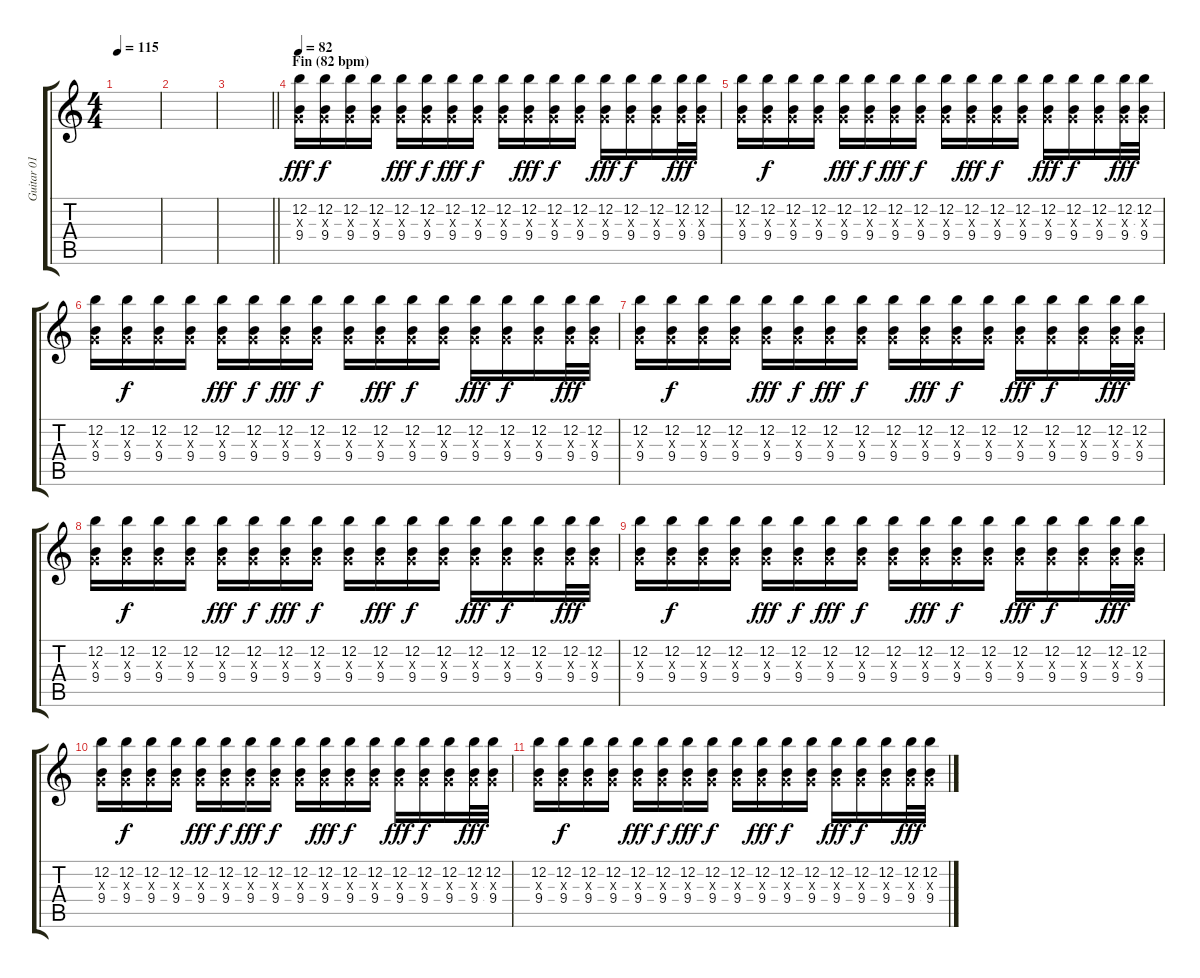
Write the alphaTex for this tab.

\track ("Guitar 01 intro (Deryck)" "Guitar 01 ") {instrument electricguitarjazz}
\staff {score tabs}
\tuning (E4 B3 G3 D3 A2 E2) {hide}
\ts (4 4)
\tempo 115
\clef g2
\ks c
|
|
\barLineRight lightlight
|
\section ("" "Fin (82 bpm)")
\tempo 82
(12.2 0.3{x} 9.4).16{dy fff volume 5} (12.2 0.3{x} 9.4).16{dy f} (12.2 0.3{x} 9.4).16 (12.2 0.3{x} 9.4).16 (12.2 0.3{x} 9.4).16{dy fff} (12.2 0.3{x} 9.4).16{dy f} (12.2 0.3{x} 9.4).16{dy fff} (12.2 0.3{x} 9.4).16{dy f} (12.2 0.3{x} 9.4).16 (12.2 0.3{x} 9.4).16{dy fff} (12.2 0.3{x} 9.4).16{dy f} (12.2 0.3{x} 9.4).16 (12.2 0.3{x} 9.4).16{dy fff} (12.2 0.3{x} 9.4).16{dy f} (12.2 0.3{x} 9.4).16 (12.2 0.3{x} 9.4).32{dy fff} (12.2 0.3{x} 9.4).32 |
(12.2 0.3{x} 9.4).16 (12.2 0.3{x} 9.4).16{dy f} (12.2 0.3{x} 9.4).16 (12.2 0.3{x} 9.4).16 (12.2 0.3{x} 9.4).16{dy fff} (12.2 0.3{x} 9.4).16{dy f} (12.2 0.3{x} 9.4).16{dy fff} (12.2 0.3{x} 9.4).16{dy f} (12.2 0.3{x} 9.4).16 (12.2 0.3{x} 9.4).16{dy fff} (12.2 0.3{x} 9.4).16{dy f} (12.2 0.3{x} 9.4).16 (12.2 0.3{x} 9.4).16{dy fff} (12.2 0.3{x} 9.4).16{dy f} (12.2 0.3{x} 9.4).16 (12.2 0.3{x} 9.4).32{dy fff} (12.2 0.3{x} 9.4).32 |
(12.2 0.3{x} 9.4).16 (12.2 0.3{x} 9.4).16{dy f} (12.2 0.3{x} 9.4).16 (12.2 0.3{x} 9.4).16 (12.2 0.3{x} 9.4).16{dy fff} (12.2 0.3{x} 9.4).16{dy f} (12.2 0.3{x} 9.4).16{dy fff} (12.2 0.3{x} 9.4).16{dy f} (12.2 0.3{x} 9.4).16 (12.2 0.3{x} 9.4).16{dy fff} (12.2 0.3{x} 9.4).16{dy f} (12.2 0.3{x} 9.4).16 (12.2 0.3{x} 9.4).16{dy fff} (12.2 0.3{x} 9.4).16{dy f} (12.2 0.3{x} 9.4).16 (12.2 0.3{x} 9.4).32{dy fff} (12.2 0.3{x} 9.4).32 |
(12.2 0.3{x} 9.4).16 (12.2 0.3{x} 9.4).16{dy f} (12.2 0.3{x} 9.4).16 (12.2 0.3{x} 9.4).16 (12.2 0.3{x} 9.4).16{dy fff} (12.2 0.3{x} 9.4).16{dy f} (12.2 0.3{x} 9.4).16{dy fff} (12.2 0.3{x} 9.4).16{dy f} (12.2 0.3{x} 9.4).16 (12.2 0.3{x} 9.4).16{dy fff} (12.2 0.3{x} 9.4).16{dy f} (12.2 0.3{x} 9.4).16 (12.2 0.3{x} 9.4).16{dy fff} (12.2 0.3{x} 9.4).16{dy f} (12.2 0.3{x} 9.4).16 (12.2 0.3{x} 9.4).32{dy fff} (12.2 0.3{x} 9.4).32 |
(12.2 0.3{x} 9.4).16 (12.2 0.3{x} 9.4).16{dy f} (12.2 0.3{x} 9.4).16 (12.2 0.3{x} 9.4).16 (12.2 0.3{x} 9.4).16{dy fff} (12.2 0.3{x} 9.4).16{dy f} (12.2 0.3{x} 9.4).16{dy fff} (12.2 0.3{x} 9.4).16{dy f} (12.2 0.3{x} 9.4).16 (12.2 0.3{x} 9.4).16{dy fff} (12.2 0.3{x} 9.4).16{dy f} (12.2 0.3{x} 9.4).16 (12.2 0.3{x} 9.4).16{dy fff} (12.2 0.3{x} 9.4).16{dy f} (12.2 0.3{x} 9.4).16 (12.2 0.3{x} 9.4).32{dy fff} (12.2 0.3{x} 9.4).32 |
(12.2 0.3{x} 9.4).16 (12.2 0.3{x} 9.4).16{dy f} (12.2 0.3{x} 9.4).16 (12.2 0.3{x} 9.4).16 (12.2 0.3{x} 9.4).16{dy fff} (12.2 0.3{x} 9.4).16{dy f} (12.2 0.3{x} 9.4).16{dy fff} (12.2 0.3{x} 9.4).16{dy f} (12.2 0.3{x} 9.4).16 (12.2 0.3{x} 9.4).16{dy fff} (12.2 0.3{x} 9.4).16{dy f} (12.2 0.3{x} 9.4).16 (12.2 0.3{x} 9.4).16{dy fff} (12.2 0.3{x} 9.4).16{dy f} (12.2 0.3{x} 9.4).16 (12.2 0.3{x} 9.4).32{dy fff} (12.2 0.3{x} 9.4).32 |
(12.2 0.3{x} 9.4).16 (12.2 0.3{x} 9.4).16{dy f} (12.2 0.3{x} 9.4).16 (12.2 0.3{x} 9.4).16 (12.2 0.3{x} 9.4).16{dy fff} (12.2 0.3{x} 9.4).16{dy f} (12.2 0.3{x} 9.4).16{dy fff} (12.2 0.3{x} 9.4).16{dy f} (12.2 0.3{x} 9.4).16 (12.2 0.3{x} 9.4).16{dy fff} (12.2 0.3{x} 9.4).16{dy f} (12.2 0.3{x} 9.4).16 (12.2 0.3{x} 9.4).16{dy fff} (12.2 0.3{x} 9.4).16{dy f} (12.2 0.3{x} 9.4).16 (12.2 0.3{x} 9.4).32{dy fff} (12.2 0.3{x} 9.4).32 |
(12.2 0.3{x} 9.4).16 (12.2 0.3{x} 9.4).16{dy f} (12.2 0.3{x} 9.4).16 (12.2 0.3{x} 9.4).16 (12.2 0.3{x} 9.4).16{dy fff} (12.2 0.3{x} 9.4).16{dy f} (12.2 0.3{x} 9.4).16{dy fff} (12.2 0.3{x} 9.4).16{dy f} (12.2 0.3{x} 9.4).16 (12.2 0.3{x} 9.4).16{dy fff} (12.2 0.3{x} 9.4).16{dy f} (12.2 0.3{x} 9.4).16 (12.2 0.3{x} 9.4).16{dy fff} (12.2 0.3{x} 9.4).16{dy f} (12.2 0.3{x} 9.4).16 (12.2 0.3{x} 9.4).32{dy fff} (12.2 0.3{x} 9.4).32
